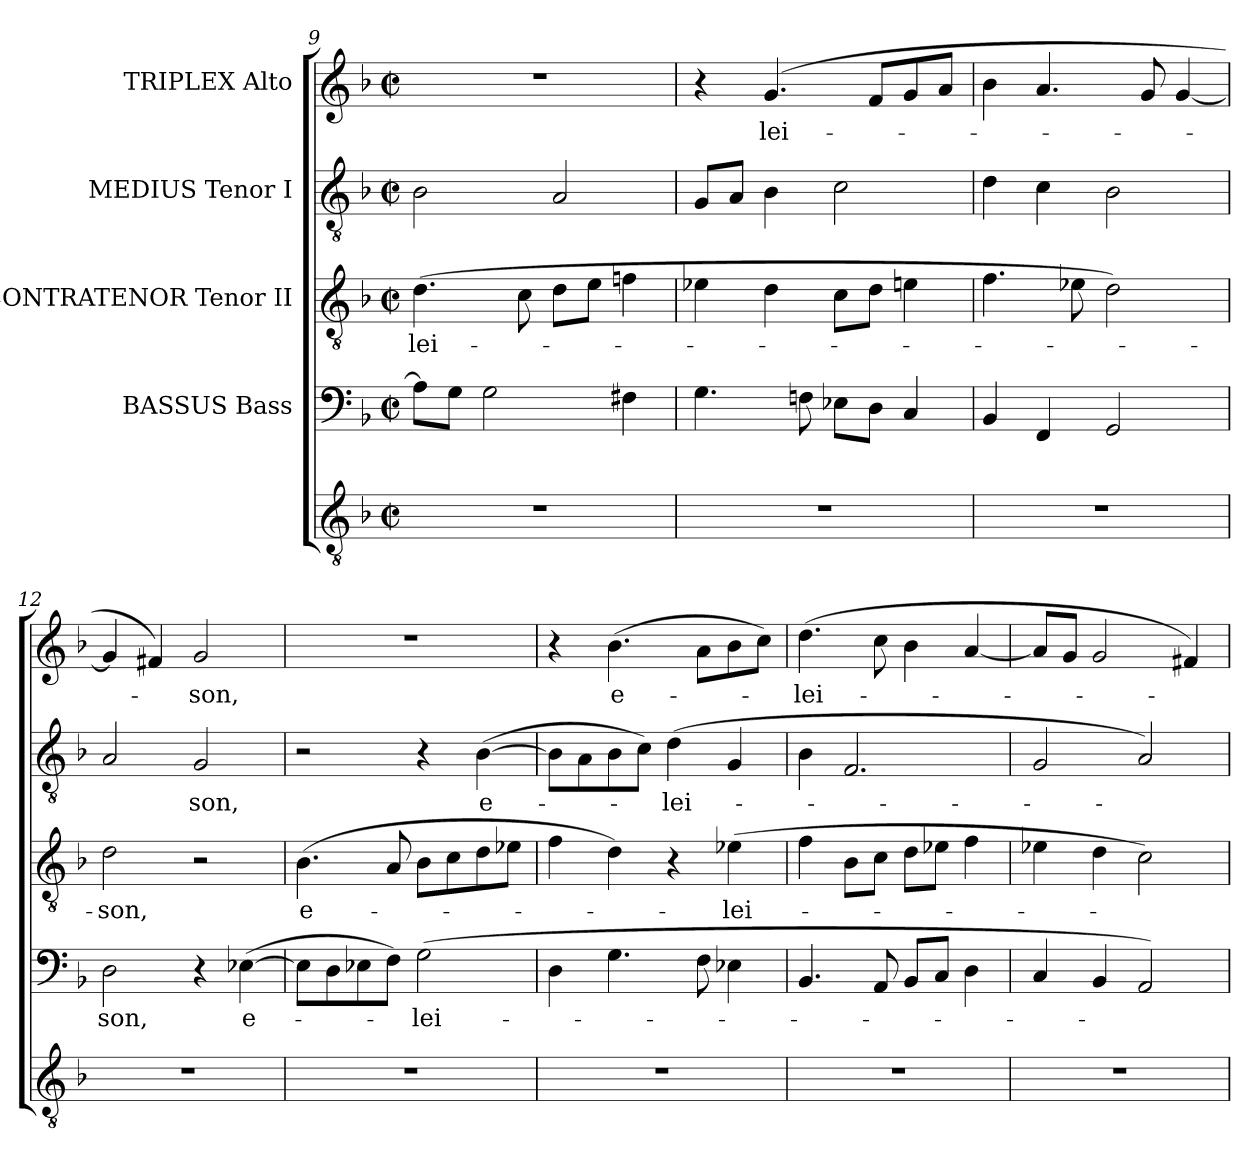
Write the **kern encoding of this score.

**kern	**kern	**text	**kern	**text	**kern	**text	**kern	**text
*part5	*part4	*part4	*part3	*part3	*part2	*part2	*part1	*part1
*staff5	*staff4	*staff4	*staff3	*staff3	*staff2	*staff2	*staff1	*staff1
*	*I"BASSUS Bass	*	*I"CONTRATENOR Tenor II	*	*I"MEDIUS Tenor I	*	*I"TRIPLEX Alto	*
*clefGv2	*clefF4	*	*clefGv2	*	*clefGv2	*	*clefG2	*
*k[b-]	*k[b-]	*	*k[b-]	*	*k[b-]	*	*k[b-]	*
*F:	*F:	*	*F:	*	*F:	*	*F:	*
*M2/2	*M2/2	*	*M2/2	*	*M2/2	*	*M2/2	*
*met(c|)	*met(c|)	*	*met(c|)	*	*met(c|)	*	*met(c|)	*
=9	=9	=9	=9	=9	=9	=9	=9	=9
!	!	!	!	!LO:LY:b	!	!	!	!
1r	8A\L]	.	(>4.d\	-lei-	2B-\	.	1r	.
.	8G\J	.	.	.	.	.	.	.
.	2G\	.	.	.	.	.	.	.
.	.	.	8c\	.	.	.	.	.
.	.	.	8d\L	.	2A/	.	.	.
.	.	.	8e\J	.	.	.	.	.
.	4F#X\	.	4fn\	.	.	.	.	.
=10	=10	=10	=10	=10	=10	=10	=10	=10
1r	4.G\	.	4e-i\	.	8G/L	.	4r	.
.	.	.	.	.	8A/J	.	.	.
!	!	!	!	!	!	!	!	!LO:LY:b
.	.	.	4d\	.	4B-\	.	(>4.g/	-lei-
.	8Fni\	.	.	.	.	.	.	.
.	8E-X\L	.	8c\L	.	2c\	.	.	.
.	8D\J	.	8d\J	.	.	.	8f/L	.
.	4C/	.	4eni\	.	.	.	8g/	.
.	.	.	.	.	.	.	8a/J	.
=11	=11	=11	=11	=11	=11	=11	=11	=11
1r	4BB-/	.	4.f\	.	4d\	.	4b-\	.
.	4FF/	.	.	.	4c\	.	4.a/	.
.	.	.	8e-i\	.	.	.	.	.
.	2GG/	.	2d\)	.	2B-\	.	.	.
.	.	.	.	.	.	.	8g/	.
.	.	.	.	.	.	.	[4g/	.
!!LO:PB:g=z
=12	=12	=12	=12	=12	=12	=12	=12	=12
!	!	!LO:LY:b	!	!LO:LY:b	!	!	!	!
1r	2D\	-son,	2d\	-son,	2A/	.	4g/]	.
.	.	.	.	.	.	.	4f#i/)	.
!	!	!	!	!	!	!LO:LY:b	!	!LO:LY:b
.	4r	.	2r	.	2G/	-son,	2g/	-son,
!	!	!LO:LY:b	!	!	!	!	!	!
.	(>[4E-X\	e-	.	.	.	.	.	.
=13	=13	=13	=13	=13	=13	=13	=13	=13
!	!	!	!	!LO:LY:b	!	!	!	!
1r	8E-\L]	.	(>4.B-\	e-	2r	.	1r	.
.	8D\	.	.	.	.	.	.	.
.	8E-X\	.	.	.	.	.	.	.
.	8F\J)	.	8A/	.	.	.	.	.
!	!	!LO:LY:b	!	!	!	!	!	!
.	(>2G\	-lei-	8B-\L	.	4r	.	.	.
.	.	.	8c\	.	.	.	.	.
!	!	!	!	!	!	!LO:LY:b	!	!
.	.	.	8d\	.	(>[4B-\	e-	.	.
.	.	.	8e-i\J	.	.	.	.	.
=14	=14	=14	=14	=14	=14	=14	=14	=14
1r	4D\	.	4f\	.	8B-\L]	.	4r	.
.	.	.	.	.	8A\	.	.	.
!	!	!	!	!	!	!	!	!LO:LY:b
.	4.G\	.	4d\)	.	8B-\	.	(>4.b-\	e-
.	.	.	.	.	8c\J)	.	.	.
!	!	!	!	!	!	!LO:LY:b	!	!
.	.	.	4r	.	(>4d\	-lei-	.	.
.	8F\	.	.	.	.	.	8a\L	.
!	!	!	!	!LO:LY:b	!	!	!	!
.	4E-i\	.	(>4e-i\	-lei-	4G/	.	8b-\	.
.	.	.	.	.	.	.	8cc\J)	.
=15	=15	=15	=15	=15	=15	=15	=15	=15
!	!	!	!	!	!	!	!	!LO:LY:b
1r	4.BB-/	.	4f\	.	4B-\	.	(>4.dd\	-lei-
.	.	.	8B-\L	.	2.F/	.	.	.
.	8AA/	.	8c\J	.	.	.	8cc\	.
.	8BB-/L	.	8d\L	.	.	.	4b-\	.
.	8C/J	.	8e-i\J	.	.	.	.	.
.	4D\	.	4f\	.	.	.	[4a/	.
=16	=16	=16	=16	=16	=16	=16	=16	=16
1r	4C/	.	4e-i\	.	2G/	.	8a/L]	.
.	.	.	.	.	.	.	8g/J	.
.	4BB-/	.	4d\	.	.	.	2g/	.
.	2AA/)	.	2c\)	.	2A/)	.	.	.
.	.	.	.	.	.	.	4f#X/)	.
=	=	=	=	=	=	=	=	=
*-	*-	*-	*-	*-	*-	*-	*-	*-
